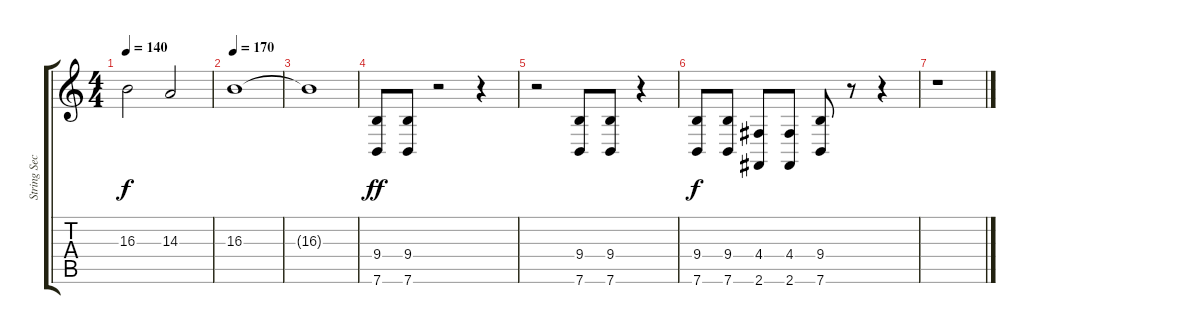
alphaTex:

\track ("String Section 2" "String Sec") {instrument stringensemble2}
\staff {score tabs}
\tuning (E4 B3 G3 D3 A2 E2) {hide}
\ts (4 4)
\tempo 140
\clef g2
\ks c
16.3.2{dy f} 14.3.2 |
\tempo 170
16.3.1 |
16.3{t}.1 |
(9.4 7.6).8{dy ff volume 12 instrument stringensemble1} (9.4 7.6).8 r.2 r.4 |
r.2 (9.4 7.6).8 (9.4 7.6).8 r.4 |
(9.4 7.6).8{dy f} (9.4 7.6).8 (4.4 2.6).8 (4.4 2.6).8 (9.4 7.6).8 r.8 r.4 |
r.1
